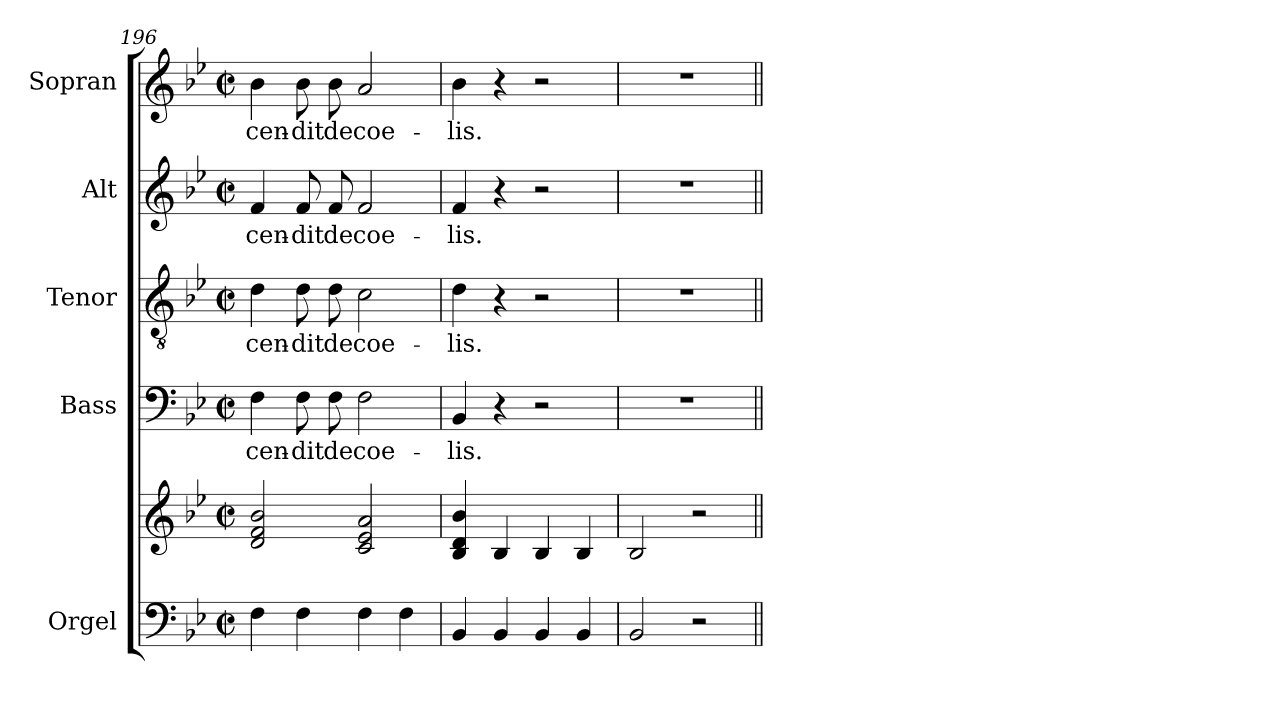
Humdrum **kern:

**kern	**kern	**kern	**text	**kern	**text	**kern	**text	**kern	**text
*part5	*part5	*part4	*part4	*part3	*part3	*part2	*part2	*part1	*part1
*staff6	*staff5	*staff4	*staff4	*staff3	*staff3	*staff2	*staff2	*staff1	*staff1
*I"Orgel	*	*I"Bass	*	*I"Tenor	*	*I"Alt	*	*I"Sopran	*
*I'Org.	*	*I'B.	*	*I'T.	*	*I'A.	*	*I'S.	*
!!LO:LB:g=z
*clefF4	*clefG2	*clefF4	*	*clefGv2	*	*clefG2	*	*clefG2	*
*k[b-e-]	*k[b-e-]	*k[b-e-]	*	*k[b-e-]	*	*k[b-e-]	*	*k[b-e-]	*
*B-:	*B-:	*B-:	*	*B-:	*	*B-:	*	*B-:	*
*M2/2	*M2/2	*M2/2	*	*M2/2	*	*M2/2	*	*M2/2	*
*met(c|)	*met(c|)	*met(c|)	*	*met(c|)	*	*met(c|)	*	*met(c|)	*
=196	=196	=196	=196	=196	=196	=196	=196	=196	=196
!	!	!	!LO:LY:b	!	!LO:LY:b	!	!LO:LY:b	!	!LO:LY:b
4F\	2d/ 2f/ 2b-/	4F\	-cen-	4d\	-cen-	4f/	-cen-	4b-\	-cen-
!	!	!	!LO:LY:b	!	!LO:LY:b	!	!LO:LY:b	!	!LO:LY:b
4F\	.	8F\	-dit	8d\	-dit	8f/	-dit	8b-\	-dit
!	!	!	!LO:LY:b	!	!LO:LY:b	!	!LO:LY:b	!	!LO:LY:b
.	.	8F\	de	8d\	de	8f/	de	8b-\	de
!	!	!	!LO:LY:b	!	!LO:LY:b	!	!LO:LY:b	!	!LO:LY:b
4F\	2c/ 2e-/ 2a/	2F\	coe-	2c\	coe-	2f/	coe-	2a/	coe-
4F\	.	.	.	.	.	.	.	.	.
=197	=197	=197	=197	=197	=197	=197	=197	=197	=197
!	!	!	!LO:LY:b	!	!LO:LY:b	!	!LO:LY:b	!	!LO:LY:b
4BB-/	4B-/ 4d/ 4b-/	4BB-/	-lis.	4d\	-lis.	4f/	-lis.	4b-\	-lis.
4BB-/	4B-/	4r	.	4r	.	4r	.	4r	.
4BB-/	4B-/	2r	.	2r	.	2r	.	2r	.
4BB-/	4B-/	.	.	.	.	.	.	.	.
=198	=198	=198	=198	=198	=198	=198	=198	=198	=198
2BB-/	2B-/	1r	.	1r	.	1r	.	1r	.
2r	2r	.	.	.	.	.	.	.	.
=||	=||	=||	=||	=||	=||	=||	=||	=||	=||
*-	*-	*-	*-	*-	*-	*-	*-	*-	*-
